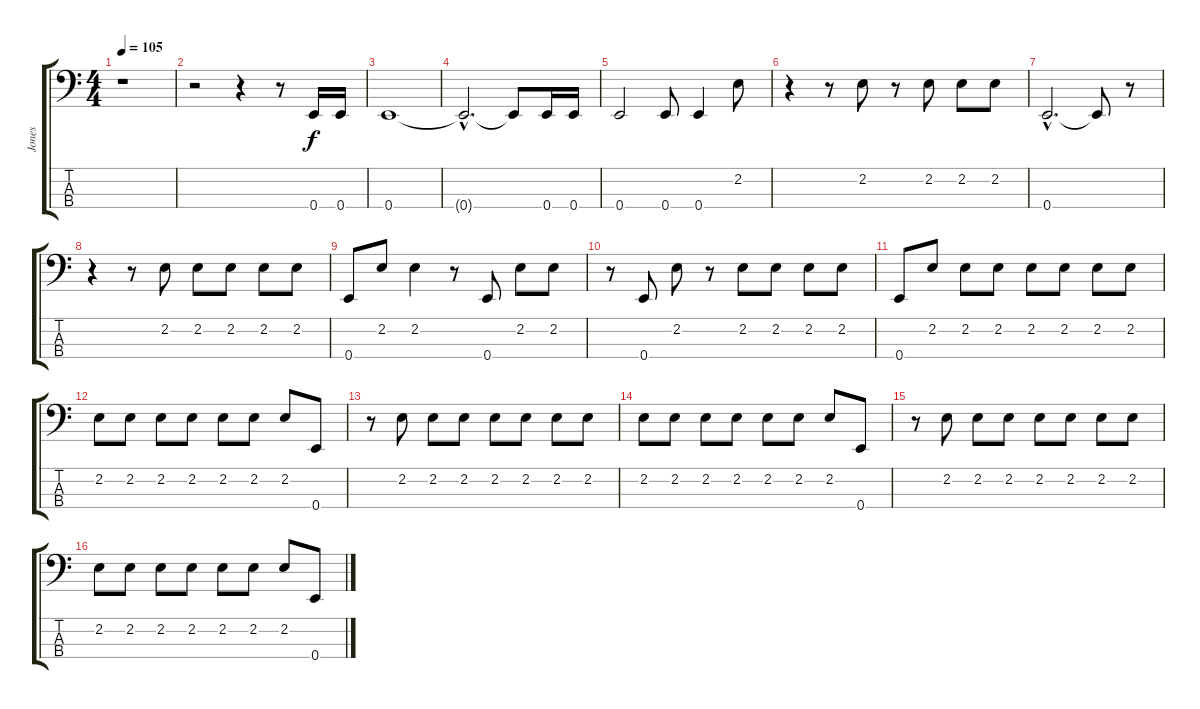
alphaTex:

\track ("Jones" "Jones") {instrument electricbassfinger}
\staff {score tabs}
\tuning (G2 D2 A1 E1) {hide}
\ts (4 4)
\tempo 105
\clef f4
\ks c
r.1{dy f instrument electricbassfinger} |
r.2 r.4 r.8 0.4.16 0.4.16 |
0.4.1 |
0.4{hac t}.2{d} 0.4{t}.8 0.4.16 0.4.16 |
0.4.2 0.4.8 0.4.4 2.2.8 |
r.4 r.8 2.2.8 r.8 2.2.8 2.2.8 2.2.8 |
0.4{hac}.2{d} 0.4{t}.8 r.8 |
r.4 r.8 2.2.8 2.2.8 2.2.8 2.2.8 2.2.8 |
0.4.8 2.2.8 2.2.4 r.8 0.4.8 2.2.8 2.2.8 |
r.8 0.4.8 2.2.8 r.8 2.2.8 2.2.8 2.2.8 2.2.8 |
0.4.8 2.2.8 2.2.8 2.2.8 2.2.8 2.2.8 2.2.8 2.2.8 |
2.2.8 2.2.8 2.2.8 2.2.8 2.2.8 2.2.8 2.2.8 0.4.8 |
r.8 2.2.8 2.2.8 2.2.8 2.2.8 2.2.8 2.2.8 2.2.8 |
2.2.8 2.2.8 2.2.8 2.2.8 2.2.8 2.2.8 2.2.8 0.4.8 |
r.8 2.2.8 2.2.8 2.2.8 2.2.8 2.2.8 2.2.8 2.2.8 |
2.2.8 2.2.8 2.2.8 2.2.8 2.2.8 2.2.8 2.2.8 0.4.8
